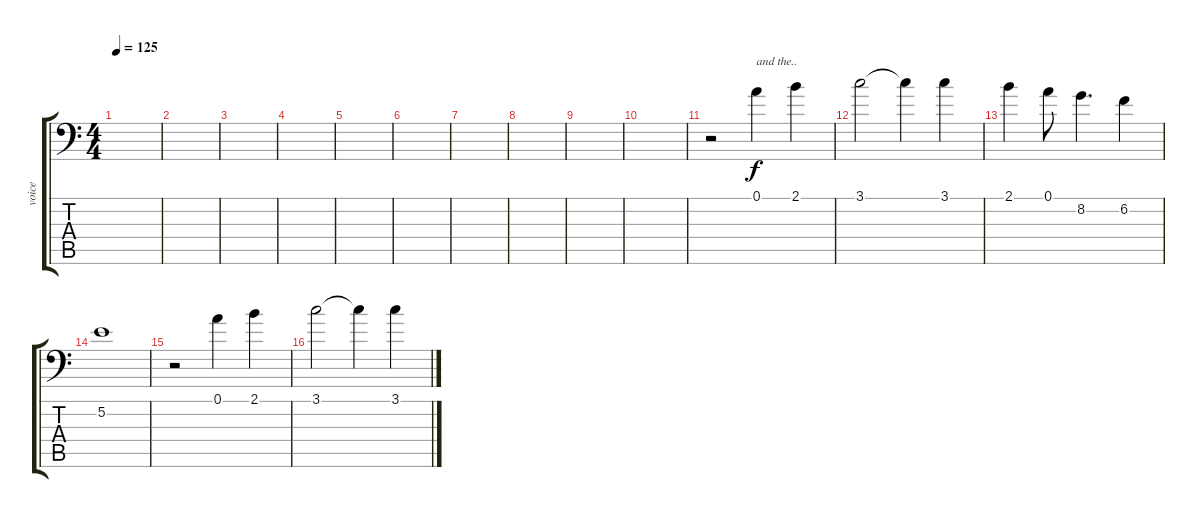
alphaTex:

\track ("voice" "voice") {instrument lead3calliope}
\staff {score tabs}
\tuning (A4 B3 G3 D3 A2 E1) {hide}
\ts (4 4)
\tempo 125
\clef f4
\ks c
|
|
|
|
|
|
|
|
|
|
r.2{volume 13} 0.1.4{txt "and the.."} 2.1.4 |
3.1.2 3.1{t}.4 3.1.4 |
2.1.4 0.1.8 8.2.4{d} 6.2.4 |
5.2.1 |
r.2 0.1.4 2.1.4 |
3.1.2 3.1{t}.4 3.1.4
